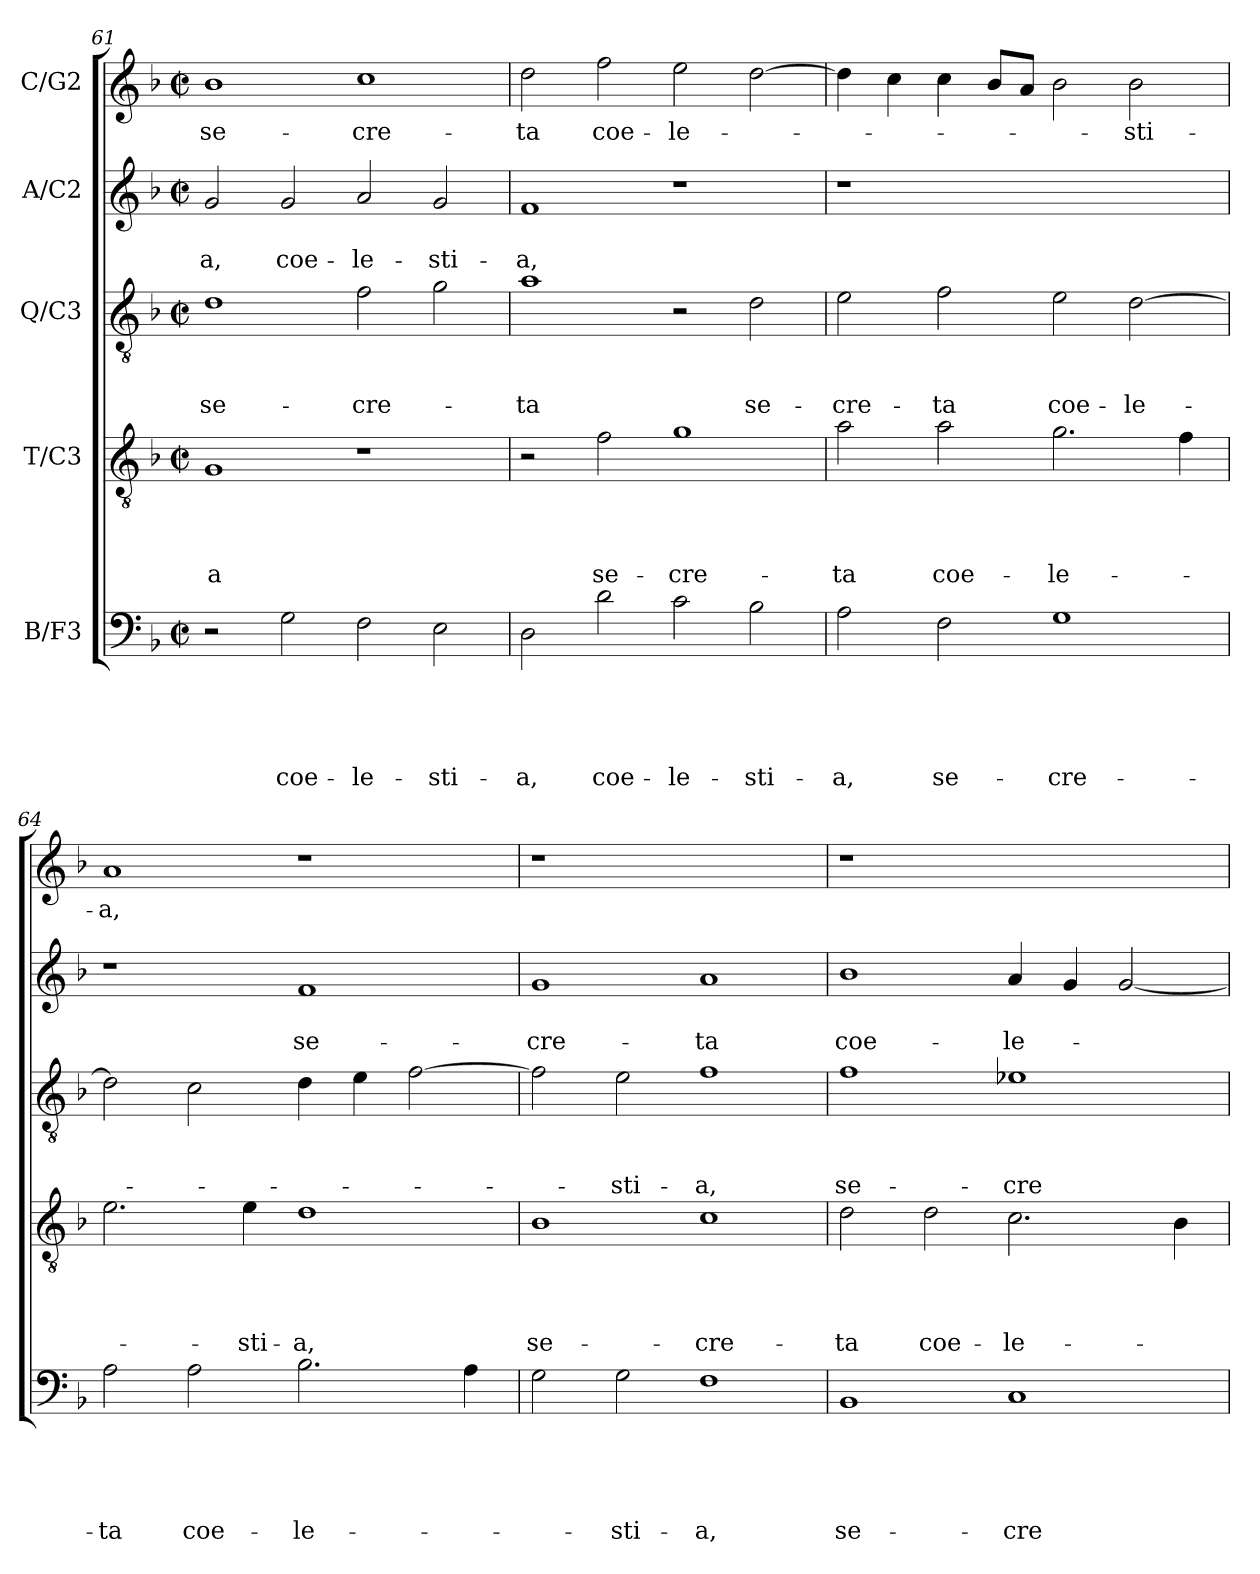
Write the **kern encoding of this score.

**kern	**text	**text	**text	**text	**text	**kern	**text	**text	**text	**text	**kern	**text	**text	**text	**kern	**text	**text	**kern	**text
*part5	*part5	*part5	*part5	*part5	*part5	*part4	*part4	*part4	*part4	*part4	*part3	*part3	*part3	*part3	*part2	*part2	*part2	*part1	*part1
*staff5	*staff5	*staff5	*staff5	*staff5	*staff5	*staff4	*staff4	*staff4	*staff4	*staff4	*staff3	*staff3	*staff3	*staff3	*staff2	*staff2	*staff2	*staff1	*staff1
*I"B/F3	*	*	*	*	*	*I"T/C3	*	*	*	*	*I"Q/C3	*	*	*	*I"A/C2	*	*	*I"C/G2	*
*clefF4	*	*	*	*	*	*clefGv2	*	*	*	*	*clefGv2	*	*	*	*clefG2	*	*	*clefG2	*
*k[b-]	*	*	*	*	*	*k[b-]	*	*	*	*	*k[b-]	*	*	*	*k[b-]	*	*	*k[b-]	*
*F:	*	*	*	*	*	*F:	*	*	*	*	*F:	*	*	*	*F:	*	*	*F:	*
*M2/2	*	*	*	*	*	*M2/2	*	*	*	*	*M2/2	*	*	*	*M2/2	*	*	*M2/2	*
*met(c|)	*	*	*	*	*	*met(c|)	*	*	*	*	*met(c|)	*	*	*	*met(c|)	*	*	*met(c|)	*
=61	=61	=61	=61	=61	=61	=61	=61	=61	=61	=61	=61	=61	=61	=61	=61	=61	=61	=61	=61
!	!	!	!	!	!	!	!	!	!	!LO:LY:b	!	!	!	!LO:LY:b	!	!	!LO:LY:b	!	!LO:LY:b
2r	.	.	.	.	.	1G	.	.	.	-a	1d	.	.	se-	2g/	.	-a,	1b-	se-
!	!	!	!	!	!LO:LY:b	!	!	!	!	!	!	!	!	!	!	!	!LO:LY:b	!	!
2G\	.	.	.	.	coe-	.	.	.	.	.	.	.	.	.	2g/	.	coe-	.	.
!	!	!	!	!	!LO:LY:b	!	!	!	!	!	!	!	!	!LO:LY:b	!	!	!LO:LY:b	!	!LO:LY:b
2F\	.	.	.	.	-le-	1r	.	.	.	.	2f\	.	.	-cre-	2a/	.	-le-	1cc	-cre-
!	!	!	!	!	!LO:LY:b	!	!	!	!	!	!	!	!	!	!	!	!LO:LY:b	!	!
2E\	.	.	.	.	-sti-	.	.	.	.	.	2g\	.	.	.	2g/	.	-sti-	.	.
=62	=62	=62	=62	=62	=62	=62	=62	=62	=62	=62	=62	=62	=62	=62	=62	=62	=62	=62	=62
!	!	!	!	!	!LO:LY:b	!	!	!	!	!	!	!	!	!LO:LY:b	!	!	!LO:LY:b	!	!LO:LY:b
2D\	.	.	.	.	-a,	2r	.	.	.	.	1a	.	.	-ta	1f	.	-a,	2dd\	-ta
!	!	!	!	!	!LO:LY:b	!	!	!	!	!LO:LY:b	!	!	!	!	!	!	!	!	!LO:LY:b
2d\	.	.	.	.	coe-	2f\	.	.	.	se-	.	.	.	.	.	.	.	2ff\	coe-
!	!	!	!	!	!LO:LY:b	!	!	!	!	!LO:LY:b	!	!	!	!	!	!	!	!	!LO:LY:b
2c\	.	.	.	.	-le-	1g	.	.	.	-cre-	2r	.	.	.	1r	.	.	2ee\	-le-
!	!	!	!	!	!LO:LY:b	!	!	!	!	!	!	!	!	!LO:LY:b	!	!	!	!	!
2B-\	.	.	.	.	-sti-	.	.	.	.	.	2d\	.	.	se-	.	.	.	[2dd\	.
=63	=63	=63	=63	=63	=63	=63	=63	=63	=63	=63	=63	=63	=63	=63	=63	=63	=63	=63	=63
!	!	!	!	!	!LO:LY:b	!	!	!	!	!LO:LY:b	!	!	!	!LO:LY:b	!	!	!	!	!
2A\	.	.	.	.	-a,	2a\	.	.	.	-ta	2e\	.	.	-cre-	1r	.	.	4dd\]	.
.	.	.	.	.	.	.	.	.	.	.	.	.	.	.	.	.	.	4cc\	.
!	!	!	!	!	!LO:LY:b	!	!	!	!	!LO:LY:b	!	!	!	!LO:LY:b	!	!	!	!	!
2F\	.	.	.	.	se-	2a\	.	.	.	coe-	2f\	.	.	-ta	.	.	.	4cc\	.
.	.	.	.	.	.	.	.	.	.	.	.	.	.	.	.	.	.	8b-/L	.
.	.	.	.	.	.	.	.	.	.	.	.	.	.	.	.	.	.	8a/J	.
!	!	!	!	!	!LO:LY:b	!	!	!	!	!LO:LY:b	!	!	!	!LO:LY:b	!	!	!	!	!
1G	.	.	.	.	-cre-	2.g\	.	.	.	-le-	2e\	.	.	coe-	1ryy	.	.	2b-\	.
!	!	!	!	!	!	!	!	!	!	!	!	!	!	!LO:LY:b	!	!	!	!	!LO:LY:b
.	.	.	.	.	.	.	.	.	.	.	[2d\	.	.	-le-	.	.	.	2b-\	-sti-
.	.	.	.	.	.	4f\	.	.	.	.	.	.	.	.	.	.	.	.	.
=64	=64	=64	=64	=64	=64	=64	=64	=64	=64	=64	=64	=64	=64	=64	=64	=64	=64	=64	=64
!	!	!	!	!	!LO:LY:b	!	!	!	!	!	!	!	!	!	!	!	!	!	!LO:LY:b
2A\	.	.	.	.	-ta	2.e\	.	.	.	.	2d\]	.	.	.	1r	.	.	1a	-a,
!	!	!	!	!	!LO:LY:b	!	!	!	!	!	!	!	!	!	!	!	!	!	!
2A\	.	.	.	.	coe-	.	.	.	.	.	2c\	.	.	.	.	.	.	.	.
!	!	!	!	!	!	!	!	!	!	!LO:LY:b	!	!	!	!	!	!	!	!	!
.	.	.	.	.	.	4e\	.	.	.	-sti-	.	.	.	.	.	.	.	.	.
!	!	!	!	!	!LO:LY:b	!	!	!	!	!LO:LY:b	!	!	!	!	!	!	!LO:LY:b	!	!
2.B-\	.	.	.	.	-le-	1d	.	.	.	-a,	4d\	.	.	.	1f	.	se-	1r	.
.	.	.	.	.	.	.	.	.	.	.	4e\	.	.	.	.	.	.	.	.
.	.	.	.	.	.	.	.	.	.	.	[2f\	.	.	.	.	.	.	.	.
4A\	.	.	.	.	.	.	.	.	.	.	.	.	.	.	.	.	.	.	.
!!LO:LB:g=z
=65	=65	=65	=65	=65	=65	=65	=65	=65	=65	=65	=65	=65	=65	=65	=65	=65	=65	=65	=65
!	!	!	!	!	!	!	!	!	!	!LO:LY:b	!	!	!	!	!	!	!LO:LY:b	!	!
2G\	.	.	.	.	.	1B-	.	.	.	se-	2f\]	.	.	.	1g	.	-cre-	1r	.
!	!	!	!	!	!LO:LY:b	!	!	!	!	!	!	!	!	!LO:LY:b	!	!	!	!	!
2G\	.	.	.	.	-sti-	.	.	.	.	.	2e\	.	.	-sti-	.	.	.	.	.
!	!	!	!	!	!LO:LY:b	!	!	!	!	!LO:LY:b	!	!	!	!LO:LY:b	!	!	!LO:LY:b	!	!
1F	.	.	.	.	-a,	1c	.	.	.	-cre-	1f	.	.	-a,	1a	.	-ta	1ryy	.
=66	=66	=66	=66	=66	=66	=66	=66	=66	=66	=66	=66	=66	=66	=66	=66	=66	=66	=66	=66
!	!	!	!	!	!LO:LY:b	!	!	!	!	!LO:LY:b	!	!	!	!LO:LY:b	!	!	!LO:LY:b	!	!
1BB-	.	.	.	.	se-	2d\	.	.	.	-ta	1f	.	.	se-	1b-	.	coe-	1r	.
!	!	!	!	!	!	!	!	!	!	!LO:LY:b	!	!	!	!	!	!	!	!	!
.	.	.	.	.	.	2d\	.	.	.	coe-	.	.	.	.	.	.	.	.	.
!	!	!	!	!	!LO:LY:b	!	!	!	!	!LO:LY:b	!	!	!	!LO:LY:b	!	!	!LO:LY:b	!	!
1C	.	.	.	.	-cre-	2.c\	.	.	.	-le-	1e-X	.	.	-cre-	4a/	.	-le-	1ryy	.
.	.	.	.	.	.	.	.	.	.	.	.	.	.	.	4g/	.	.	.	.
.	.	.	.	.	.	.	.	.	.	.	.	.	.	.	[2g/	.	.	.	.
.	.	.	.	.	.	4B-\	.	.	.	.	.	.	.	.	.	.	.	.	.
=	=	=	=	=	=	=	=	=	=	=	=	=	=	=	=	=	=	=	=
*-	*-	*-	*-	*-	*-	*-	*-	*-	*-	*-	*-	*-	*-	*-	*-	*-	*-	*-	*-
